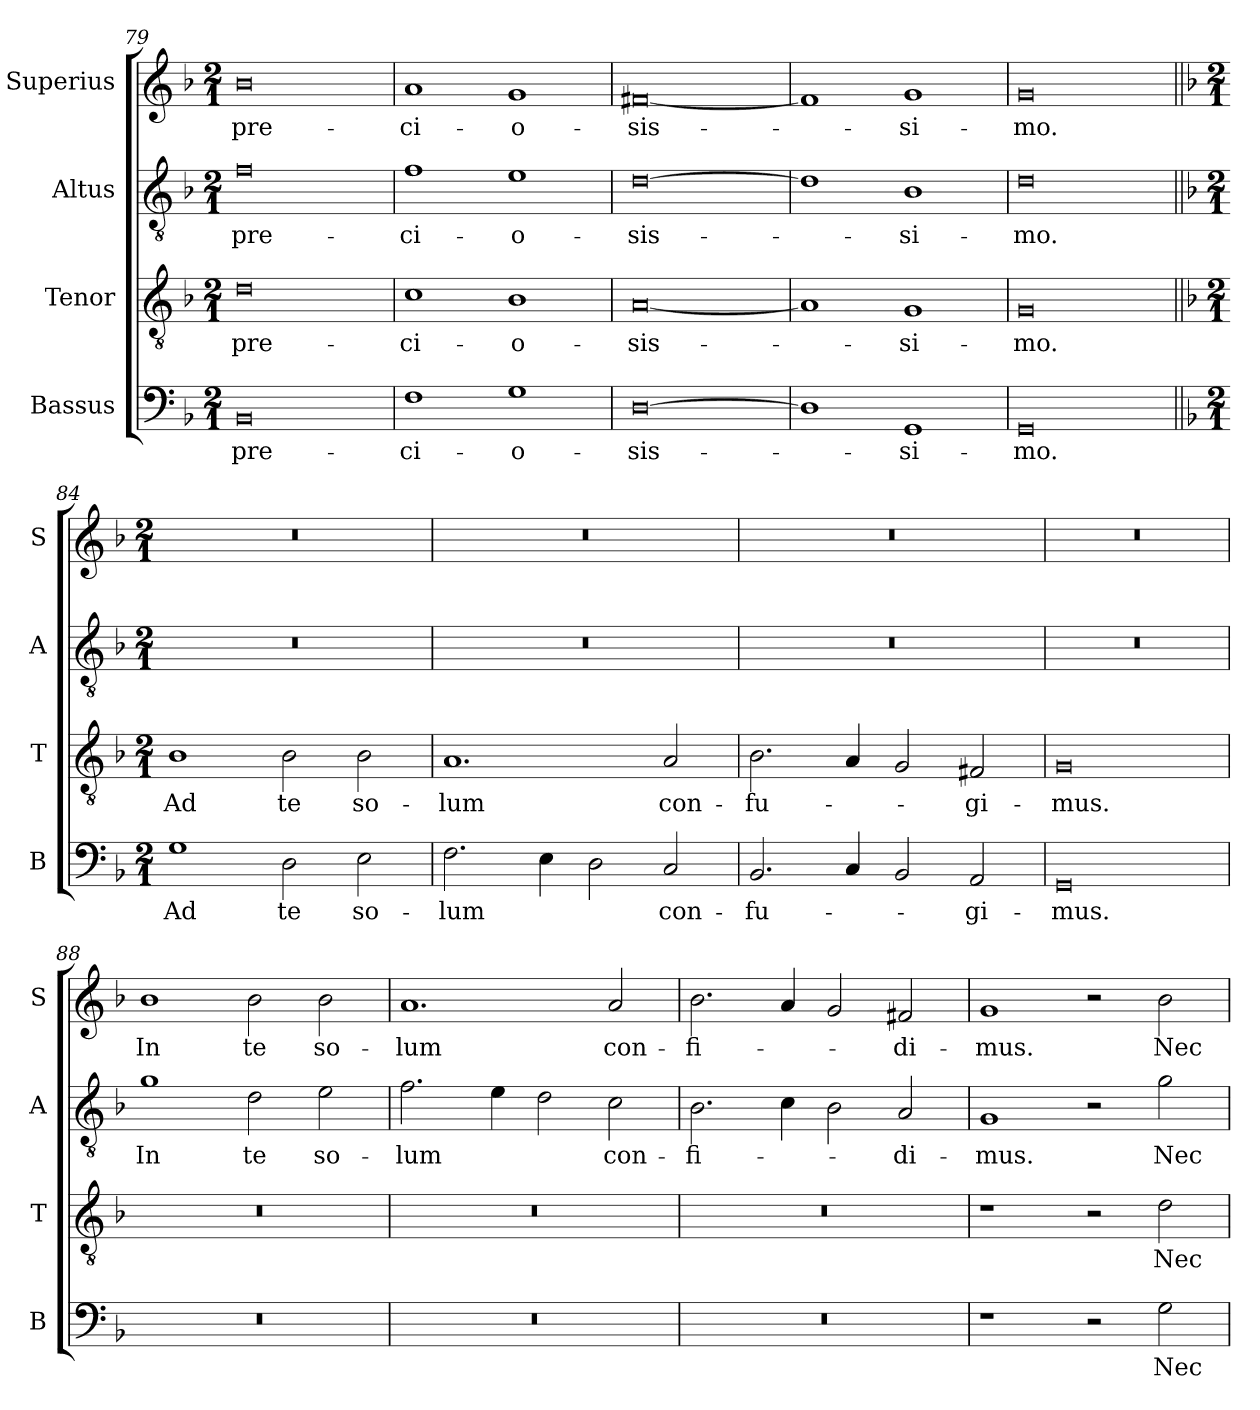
**kern	**text	**kern	**text	**kern	**text	**kern	**text
*part4	*part4	*part3	*part3	*part2	*part2	*part1	*part1
*staff4	*staff4	*staff3	*staff3	*staff2	*staff2	*staff1	*staff1
*I"Bassus	*	*I"Tenor	*	*I"Altus	*	*I"Superius	*
*I'B	*	*I'T	*	*I'A	*	*I'S	*
*clefF4	*	*clefGv2	*	*clefGv2	*	*clefG2	*
*k[b-]	*	*k[b-]	*	*k[b-]	*	*k[b-]	*
*M2/1	*	*M2/1	*	*M2/1	*	*M2/1	*
=79	=79	=79	=79	=79	=79	=79	=79
0BB-	pre-	0d	pre-	0f	pre-	0b-	pre-
=80	=80	=80	=80	=80	=80	=80	=80
1F	-ci-	1c	-ci-	1f	-ci-	1a	-ci-
1G	-o-	1B-	-o-	1e	-o-	1g	-o-
=81	=81	=81	=81	=81	=81	=81	=81
[0D	-sis-	[0A	-sis-	[0d	-sis-	[0f#X	-sis-
=82	=82	=82	=82	=82	=82	=82	=82
1D]	.	1A]	.	1d]	.	1f#]	.
1GG	-si-	1G	-si-	1B-	-si-	1g	-si-
=83	=83	=83	=83	=83	=83	=83	=83
0GG	-mo.	0G	-mo.	0d	-mo.	0g	-mo.
!!LO:LB:g=z
=84||	=84||	=84||	=84||	=84||	=84||	=84||	=84||
*k[b-]	*	*k[b-]	*	*k[b-]	*	*k[b-]	*
*M2/1	*	*M2/1	*	*M2/1	*	*M2/1	*
1G	Ad	1B-	Ad	0r	.	0r	.
2D\	te	2B-\	te	.	.	.	.
2E\	so-	2B-\	so-	.	.	.	.
=85	=85	=85	=85	=85	=85	=85	=85
2.F\	-lum	1.A	-lum	0r	.	0r	.
4E\	.	.	.	.	.	.	.
2D\	.	.	.	.	.	.	.
2C/	con-	2A/	con-	.	.	.	.
=86	=86	=86	=86	=86	=86	=86	=86
2.BB-/	-fu-	2.B-\	-fu-	0r	.	0r	.
4C/	.	4A/	.	.	.	.	.
2BB-/	.	2G/	.	.	.	.	.
2AA/	-gi-	2F#X/	-gi-	.	.	.	.
=87	=87	=87	=87	=87	=87	=87	=87
0GG	-mus.	0G	-mus.	0r	.	0r	.
=88	=88	=88	=88	=88	=88	=88	=88
0r	.	0r	.	1g	In	1b-	In
.	.	.	.	2d\	te	2b-\	te
.	.	.	.	2e\	so-	2b-\	so-
=89	=89	=89	=89	=89	=89	=89	=89
0r	.	0r	.	2.f\	-lum	1.a	-lum
.	.	.	.	4e\	.	.	.
.	.	.	.	2d\	.	.	.
.	.	.	.	2c\	con-	2a/	con-
=90	=90	=90	=90	=90	=90	=90	=90
0r	.	0r	.	2.B-\	-fi-	2.b-\	-fi-
.	.	.	.	4c\	.	4a/	.
.	.	.	.	2B-\	.	2g/	.
.	.	.	.	2A/	-di-	2f#X/	-di-
=91	=91	=91	=91	=91	=91	=91	=91
1r	.	1r	.	1G	-mus.	1g	-mus.
2r	.	2r	.	2r	.	2r	.
2G\	Nec	2d\	Nec	2g\	Nec	2b-\	Nec
=	=	=	=	=	=	=	=
*-	*-	*-	*-	*-	*-	*-	*-
